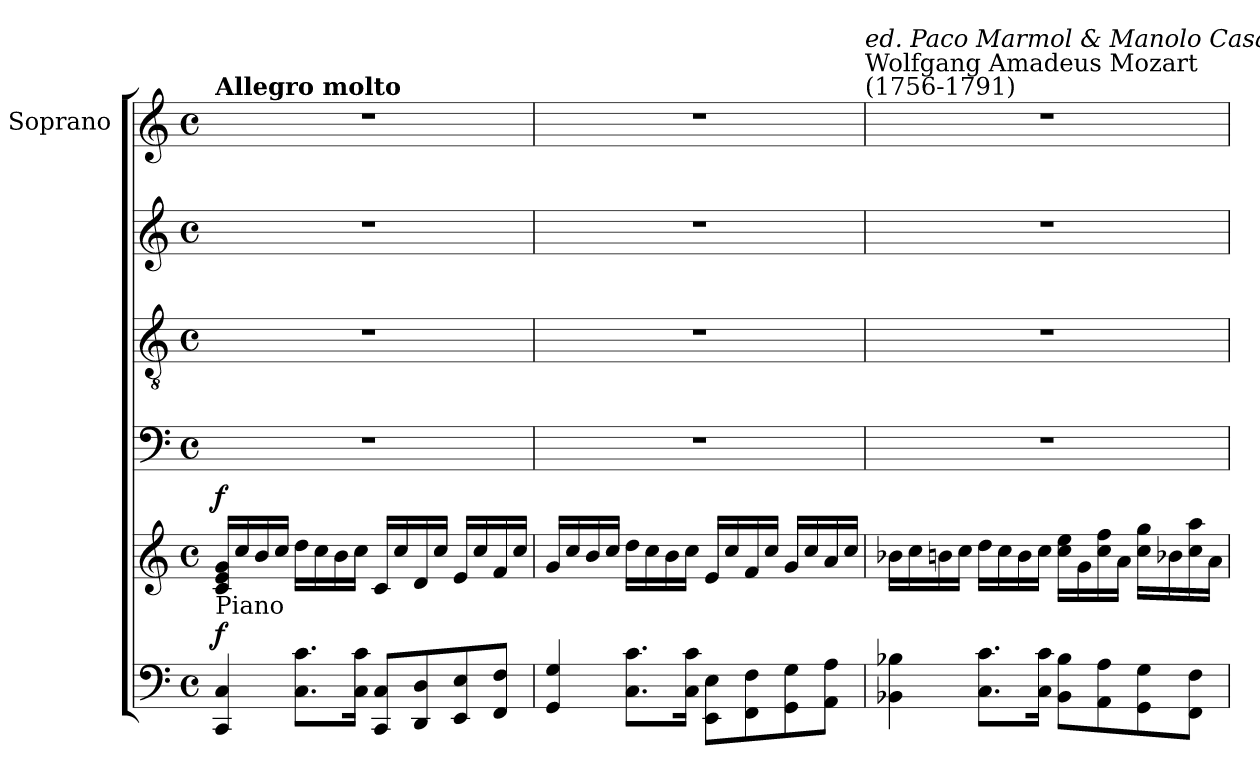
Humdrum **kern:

**kern	**dynam	**kern	**dynam	**kern	**kern	**kern	**kern
*part6	*part6	*part5	*part5	*part4	*part3	*part2	*part1
*staff6	*staff6	*staff5	*staff5	*staff4	*staff3	*staff2	*staff1
*	*	*	*	*	*	*	*I"Soprano
*clefF4	*	*clefG2	*	*clefF4	*clefGv2	*clefG2	*clefG2
*k[]	*	*k[]	*	*k[]	*k[]	*k[]	*k[]
*C:	*	*C:	*	*C:	*C:	*C:	*C:
*M4/4	*	*M4/4	*	*M4/4	*M4/4	*M4/4	*M4/4
*met(c)	*	*met(c)	*	*met(c)	*met(c)	*met(c)	*met(c)
=1	=1	=1	=1	=1	=1	=1	=1
!	!	!	!	!	!	!	!LO:TX:a:B:t=Allegro molto
!	!	!LO:TX:b:t=Piano	!	!	!	!	!
!	!LO:DY:a	!	!LO:DY:a	!	!	!	!
4CC/ 4C/	f	16c/ 16e/ 16g/LL	f	1r	1r	1r	1r
.	.	16cc/	.	.	.	.	.
.	.	16b/	.	.	.	.	.
.	.	16cc/JJ	.	.	.	.	.
8.C\ 8.c\L	.	16dd\LL	.	.	.	.	.
.	.	16cc\	.	.	.	.	.
.	.	16b\	.	.	.	.	.
16C\ 16c\Jk	.	16cc\JJ	.	.	.	.	.
8CC/ 8C/L	.	16c/LL	.	.	.	.	.
.	.	16cc/	.	.	.	.	.
8DD/ 8D/	.	16d/	.	.	.	.	.
.	.	16cc/JJ	.	.	.	.	.
8EE/ 8E/	.	16e/LL	.	.	.	.	.
.	.	16cc/	.	.	.	.	.
8FF/ 8F/J	.	16f/	.	.	.	.	.
.	.	16cc/JJ	.	.	.	.	.
=2	=2	=2	=2	=2	=2	=2	=2
4GG/ 4G/	.	16g/LL	.	1r	1r	1r	1r
.	.	16cc/	.	.	.	.	.
.	.	16b/	.	.	.	.	.
.	.	16cc/JJ	.	.	.	.	.
8.C\ 8.c\L	.	16dd\LL	.	.	.	.	.
.	.	16cc\	.	.	.	.	.
.	.	16b\	.	.	.	.	.
16C\ 16c\Jk	.	16cc\JJ	.	.	.	.	.
8EE\ 8E\L	.	16e/LL	.	.	.	.	.
.	.	16cc/	.	.	.	.	.
8FF\ 8F\	.	16f/	.	.	.	.	.
.	.	16cc/JJ	.	.	.	.	.
8GG\ 8G\	.	16g/LL	.	.	.	.	.
.	.	16cc/	.	.	.	.	.
8AA\ 8A\J	.	16a/	.	.	.	.	.
.	.	16cc/JJ	.	.	.	.	.
!	!	!	!	!	!	!	!LO:TX:a:t=Wolfgang Amadeus Mozart\n(1756-1791)
!	!	!	!	!	!	!	!LO:TX:a:i:t=ed. Paco Marmol & Manolo Casaus
=3	=3	=3	=3	=3	=3	=3	=3
4BB-X\ 4B-X\	.	16b-X\LL	.	1r	1r	1r	1r
.	.	16cc\	.	.	.	.	.
.	.	16bn\	.	.	.	.	.
.	.	16cc\JJ	.	.	.	.	.
8.C\ 8.c\L	.	16dd\LL	.	.	.	.	.
.	.	16cc\	.	.	.	.	.
.	.	16b\	.	.	.	.	.
16C\ 16c\Jk	.	16cc\JJ	.	.	.	.	.
8BB-\ 8B-\L	.	16cc\ 16ee\LL	.	.	.	.	.
.	.	16g\	.	.	.	.	.
8AA\ 8A\	.	16cc\ 16ff\	.	.	.	.	.
.	.	16a\JJ	.	.	.	.	.
8GG\ 8G\	.	16cc\ 16gg\LL	.	.	.	.	.
.	.	16b-X\	.	.	.	.	.
8FF\ 8F\J	.	16cc\ 16aa\	.	.	.	.	.
.	.	16a\JJ	.	.	.	.	.
=	=	=	=	=	=	=	=
*-	*-	*-	*-	*-	*-	*-	*-
